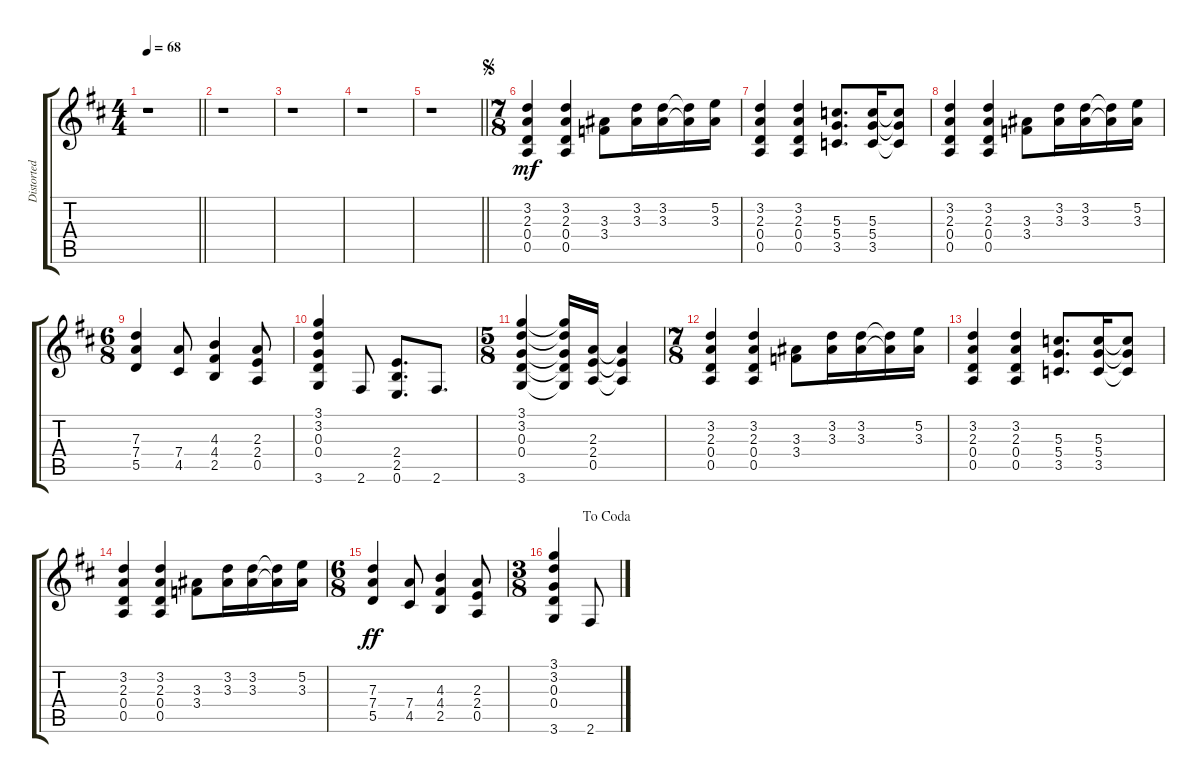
\track ("Distorted [Centre]" "Distorted ") {instrument overdrivenguitar}
\staff {score tabs}
\tuning (E4 B3 G3 D3 A2 E2) {hide}
\ts (4 4)
\tempo 68
\clef g2
\barLineRight lightlight
\ks d
r.1{dy mf} |
r.1 |
r.1 |
r.1 |
\barLineRight lightlight
r.1 |
\ts (7 8)
\jump segno
(3.2 2.3 0.4 0.5).4 (3.2 2.3 0.4 0.5).4 (3.3 3.4).8 (3.2 3.3).16 (3.2 3.3).16 (3.2{t} 3.3{t}).16 (5.2 3.3).16 |
(3.2 2.3 0.4 0.5).4 (3.2 2.3 0.4 0.5).4 (5.3 5.4 3.5).8{d} (5.3 5.4 3.5).16 (5.3{t} 5.4{t} 3.5{t}).8 |
(3.2 2.3 0.4 0.5).4 (3.2 2.3 0.4 0.5).4 (3.3 3.4).8 (3.2 3.3).16 (3.2 3.3).16 (3.2{t} 3.3{t}).16 (5.2 3.3).16 |
\ts (6 8)
(7.3 7.4 5.5).4 (7.4 4.5).8 (4.3 4.4 2.5).4 (2.3 2.4 0.5).8 |
(3.1 3.2 0.3 0.4 3.6).4 2.6.8 (2.4 2.5 0.6).8{d} 2.6.8{d} |
\ts (5 8)
(3.1 3.2 0.3 0.4 3.6).4 (3.1{t} 3.2{t} 0.3{t} 0.4{t} 3.6{t}).16 (2.3 2.4 0.5).16 (2.3{t} 2.4{t} 0.5{t}).4 |
\ts (7 8)
(3.2 2.3 0.4 0.5).4 (3.2 2.3 0.4 0.5).4 (3.3 3.4).8 (3.2 3.3).16 (3.2 3.3).16 (3.2{t} 3.3{t}).16 (5.2 3.3).16 |
(3.2 2.3 0.4 0.5).4 (3.2 2.3 0.4 0.5).4 (5.3 5.4 3.5).8{d} (5.3 5.4 3.5).16 (5.3{t} 5.4{t} 3.5{t}).8 |
(3.2 2.3 0.4 0.5).4 (3.2 2.3 0.4 0.5).4 (3.3 3.4).8 (3.2 3.3).16 (3.2 3.3).16 (3.2{t} 3.3{t}).16 (5.2 3.3).16 |
\ts (6 8)
(7.3 7.4 5.5).4{dy ff} (7.4 4.5).8 (4.3 4.4 2.5).4 (2.3 2.4 0.5).8 |
\ts (3 8)
\jump dacoda
(3.1 3.2 0.3 0.4 3.6).4 2.6.8
